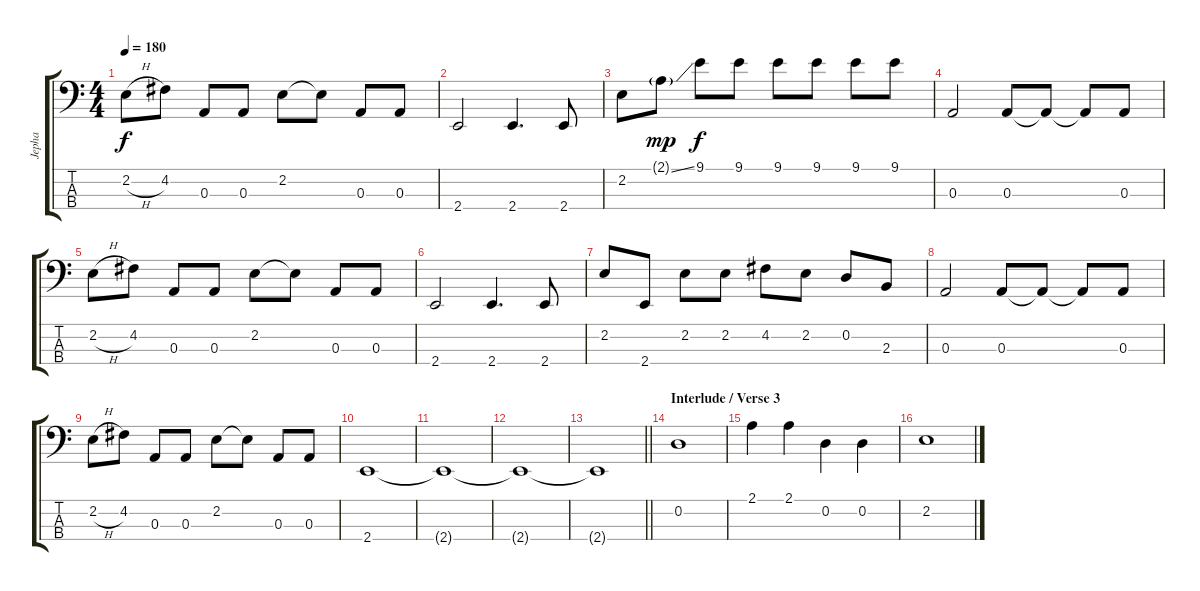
\track ("Jepha" "Jepha") {instrument electricbassfinger}
\staff {score tabs}
\tuning (G2 D2 A1 D1) {hide}
\ts (4 4)
\tempo 180
\clef f4
\ks c
2.2{h}.8{dy f} 4.2.8 0.3.8 0.3.8 2.2.8 2.2{t}.8 0.3.8 0.3.8 |
2.4.2 2.4.4{d} 2.4.8 |
2.2.8 2.1{ss g}.8{dy mp} 9.1.8{dy f} 9.1.8 9.1.8 9.1.8 9.1.8 9.1.8 |
0.3.2 0.3.8 0.3{t}.8 0.3{t}.8 0.3.8 |
2.2{h}.8 4.2.8 0.3.8 0.3.8 2.2.8 2.2{t}.8 0.3.8 0.3.8 |
2.4.2 2.4.4{d} 2.4.8 |
2.2.8 2.4.8 2.2.8 2.2.8 4.2.8 2.2.8 0.2.8 2.3.8 |
0.3.2 0.3.8 0.3{t}.8 0.3{t}.8 0.3.8 |
2.2{h}.8 4.2.8 0.3.8 0.3.8 2.2.8 2.2{t}.8 0.3.8 0.3.8 |
2.4.1 |
2.4{t}.1 |
2.4{t}.1 |
\barLineRight lightlight
2.4{t}.1 |
\section ("" "Interlude / Verse 3")
0.2.1 |
2.1.4 2.1.4 0.2.4 0.2.4 |
2.2.1
